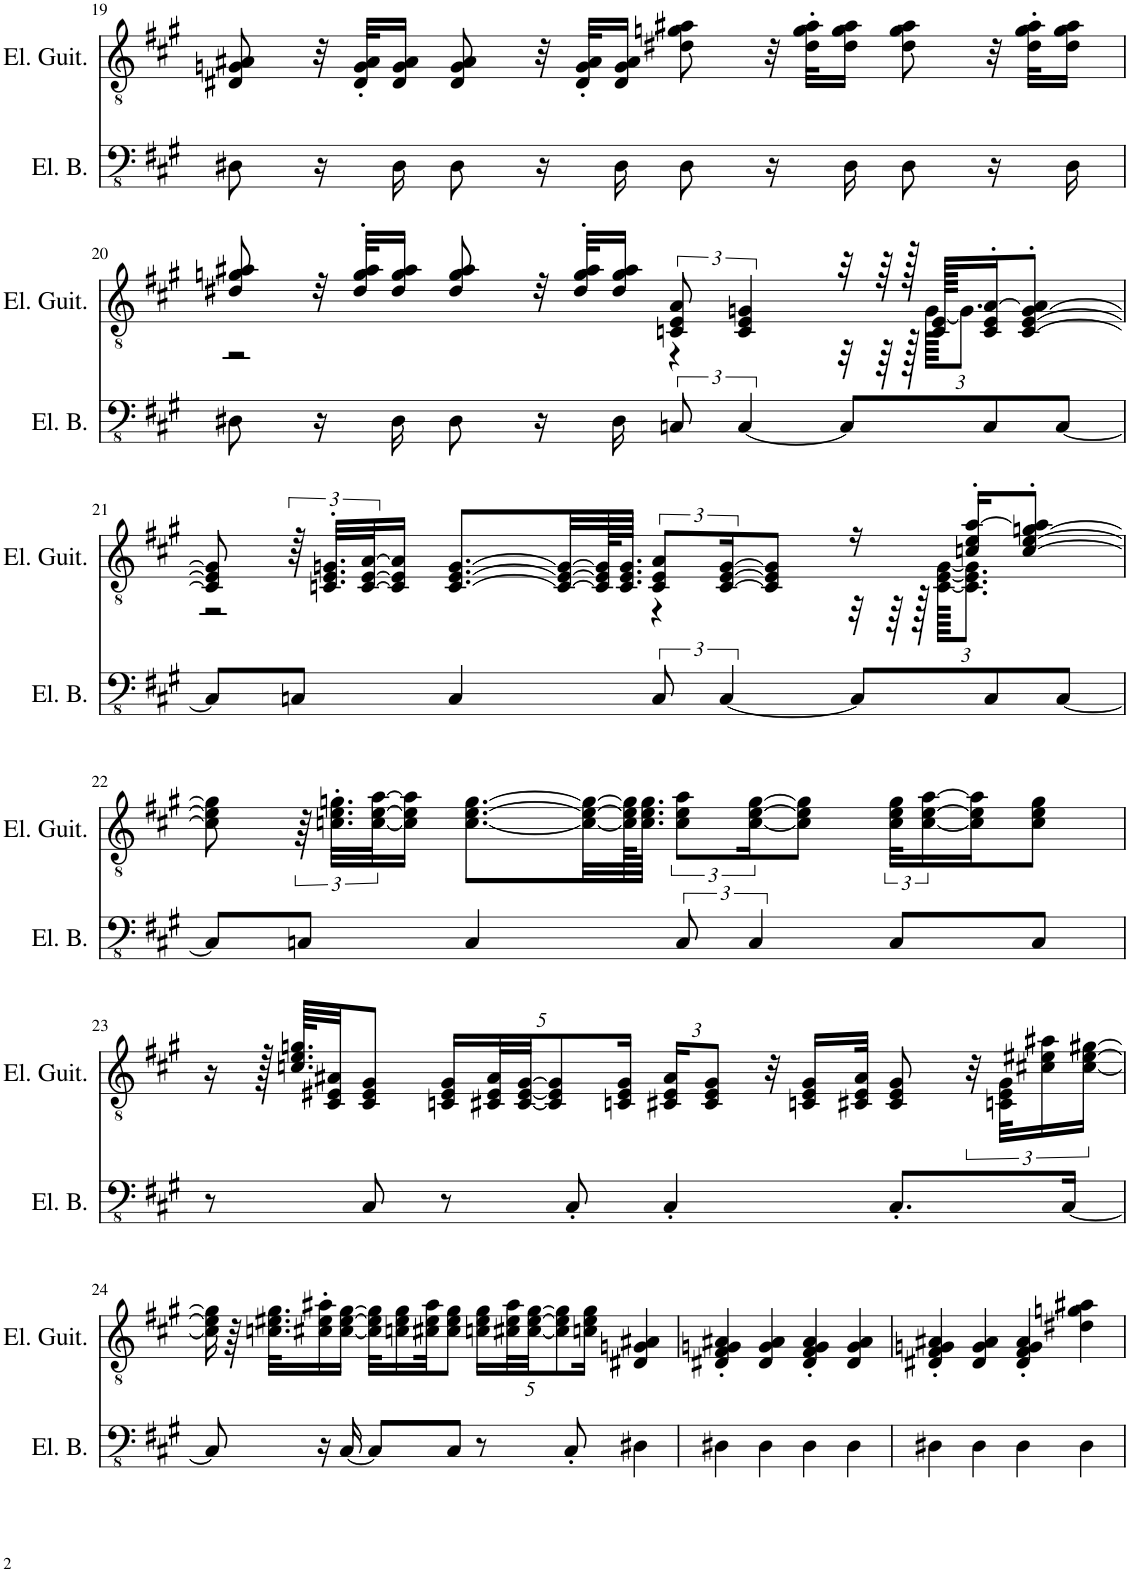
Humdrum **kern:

**kern	**kern
*part2	*part1
*staff2	*staff1
*I"Electric Bass	*I"Electric Guitar
*I'El. B.	*I'El. Guit.
!!LO:PB:g=z
*clefFv4	*clefGv2
*k[f#c#g#]	*k[f#c#g#]
*M4/4	*M4/4
=19	=19
8DD#X\	8D#X/ 8Gn/ 8A#X/
16r	32r
.	32D#/' 32G/' 32A#/'KLL
16DD#\	16D#/ 16G/ 16A#/JJ
8DD#\	8D#/ 8G/ 8A#/
16r	32r
.	32D#/' 32G/' 32A#/'KLL
16DD#\	16D#/ 16G/ 16A#/JJ
8DD#\	8d#X\ 8gn\ 8a#X\
16r	32r
.	32d#\' 32g\' 32a#\'KLL
16DD#\	16d#\ 16g\ 16a#\JJ
8DD#\	8d#\ 8g\ 8a#\
16r	32r
.	32d#\' 32g\' 32a#\'KLL
16DD#\	16d#\ 16g\ 16a#\JJ
!!LO:LB:g=z
=20	=20
*	*^
8DD#X\	8d#X/ 8gn/ 8a#X/	2r
16r	32r	.
.	32d#/' 32g/' 32a#/'KLL	.
16DD#\	16d#/ 16g/ 16a#/JJ	.
8DD#\	8d#/ 8g/ 8a#/	.
16r	32r	.
.	32d#/' 32g/' 32a#/'KLL	.
16DD#\	16d#/ 16g/ 16a#/JJ	.
12CCn/	12Cn/ 12E/ 12A/	4r
[4CC/	6C/ 6E/ 6Gn/	.
.	32r	32r
.	64r	64r
.	128r	128r
.	128C/ 128E/KKKLL	[128G\KKKKL
.	16C/' 16E/' [16A/'J	8.G\J]
*Xbrackettup	*	*
12CC/	.	.
.	[8C/' [8E/' [8G/' 8A/]'J	.
[12CC/J	.	.
!!LO:LB:g=z	!!
=21	=21	=21
8CC/L]	8C/] 8E/] 8G/]	2r
8CCn/J	96r	.
.	48.Cn/' 48.E/' 48.Gn/'LLL	.
.	[48C/ [48E/ [48A/J	.
.	16C/] 16E/] 16A/]JJ	.
4CC/	[8.C/ [8.E/ [8.G/L	.
.	32C/_ 32E/_ 32G/_LL	.
.	128C/] 128E/] 128G/]KL	.
.	64.C/ 64.E/ 64.G/JJJJ	.
12CC/	12C/ 12E/ 12A/L	4r
[4CC/	[24C/ [24E/ [24G/K	.
.	8C/] 8E/] 8G/]J	.
.	16r	32r
.	.	64r
.	.	128r
.	.	[128C\ [128E\ [128G\KKKKL
.	16cn/' 16e/' [16a/'KL	8.C\] 8.E\] 8.G\]J
12CC/	.	.
.	[8c/' [8e/' [8gn/' 8a/]'J	.
[12CC/J	.	.
*	*v	*v
!!LO:LB:g=z
=22	=22
8CC/L]	8c\] 8e\] 8g\]
8CCn/J	96r
.	48.cn\' 48.e\' 48.gn\'LLL
.	[48c\ [48e\ [48a\J
.	16c\] 16e\] 16a\]JJ
4CC/	[8.c\ [8.e\ [8.g\L
.	32c\_ 32e\_ 32g\_LL
.	128c\] 128e\] 128g\]KL
.	64.c\ 64.e\ 64.g\JJJJ
*brackettup	*
12CC/	12c\ 12e\ 12a\L
6CC/	[24c\ [24e\ [24g\K
.	8c\] 8e\] 8g\]J
8CC/L	48c\ 48e\ 48g\KLL
.	[24c\ [24e\ [24a\
.	16c\] 16e\] 16a\]J
8CC/J	8c\ 8e\ 8g\J
!!LO:LB:g=z
=23	=23
8r	16r
.	128r
.	64.cn/ 64.e/ 64.gn/KLLL
.	32C#/ 32E#X/ 32A#X/JJ
8CC#/	8C#/ 8E#/ 8G#/J
*	*Xbrackettup
8r	20Cn/ 20E#/ 20G#/LL
.	40C#X/ 40E#/ 40A#/L
.	[40C#/ [40E#/ [40G#/JJ
.	10C#/] 10E#/] 10G#/]
8CC#'/	.
.	20Cn/ 20E#/ 20G#/Jk
4CC#'/	24C#X/ 24E#/ 24A#/KL
.	12C#/ 12E#/ 12G#/J
.	32r
.	16Cn/ 16E#/ 16G#/LL
.	32C#X/ 32E#/ 32A#/JJk
8.CC#'/L	8C#/ 8E#/ 8G#/
*	*brackettup
.	48r
.	48Cn\ 48E#\ 48G#\KLL
.	24c#X\ 24e#X\ 24a#X\
[16CC#/Jk	.
.	[24c#\ [24e#\ [24g#X\JJ
!!LO:LB:g=z
=24	=24
8CC#/]	16c#\] 16e#\] 16g#\]
.	64r
.	32.cn\ 32.e#X\ 32.g#\KLL
16r	16c#X\' 16e#\' 16a#X\'
[16CC#/	[16c#\ [16e#\ [16g#\JJ
8CC#/L]	32c#\] 32e#\] 32g#\]KLL
.	16cn\ 16e#\ 16g#\
.	32c#X\ 32e#\ 32a#\JK
8CC#/J	8c#\ 8e#\ 8g#\J
*	*Xbrackettup
8r	20cn\ 20e#\ 20g#\LL
.	40c#X\ 40e#\ 40a#\L
.	[40c#\ [40e#\ [40g#\JJ
.	10c#\] 10e#\] 10g#\]
8CC#'/	.
.	20cn\ 20e#\ 20g#\Jk
4DD#X\	4D#X/ 4Gn/ 4A#X/
=25	=25
4DD#X\	4D#X/' 4F#/' 4Gn/' 4A#X/'
4DD#\	4D#/ 4G/ 4A#/
4DD#\	4D#/' 4F#/' 4G/' 4A#/'
4DD#\	4D#/ 4G/ 4A#/
=26	=26
4DD#X\	4D#X/' 4F#/' 4Gn/' 4A#X/'
4DD#\	4D#/ 4G/ 4A#/
4DD#\	4D#/' 4F#/' 4G/' 4A#/'
4DD#\	4d#X\ 4gn\ 4a#X\
=	=
*-	*-
